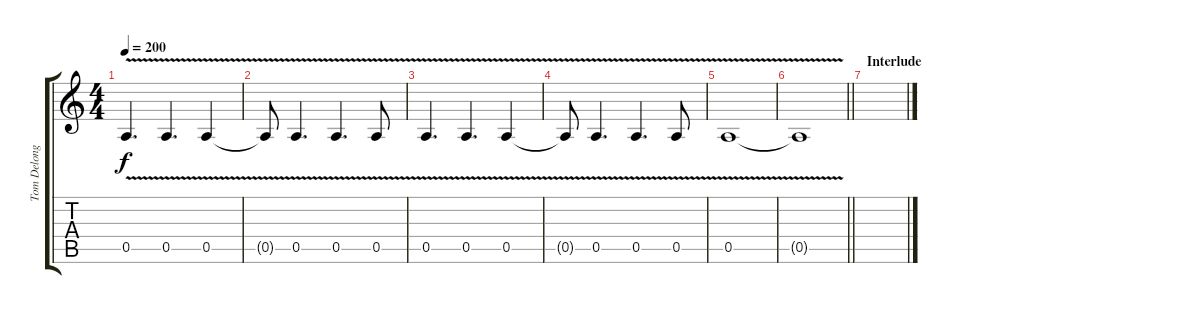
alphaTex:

\track ("Tom Delonge - Guitar" "Tom Delong") {instrument electricguitarclean}
\staff {score tabs}
\tuning (E4 B3 G3 D3 A2 E2) {hide}
\ts (4 4)
\tempo 200
\clef g2
\ks c
0.5{v}.4{d dy f} 0.5{v}.4{d} 0.5{v}.4 |
0.5{t}.8 0.5{v}.4{d} 0.5{v}.4{d} 0.5{v}.8 |
0.5{v}.4{d} 0.5{v}.4{d} 0.5{v}.4 |
0.5{t}.8 0.5{v}.4{d} 0.5{v}.4{d} 0.5{v}.8 |
0.5{v}.1 |
\barLineRight lightlight
0.5{t}.1 |
\section ("" "Interlude")
